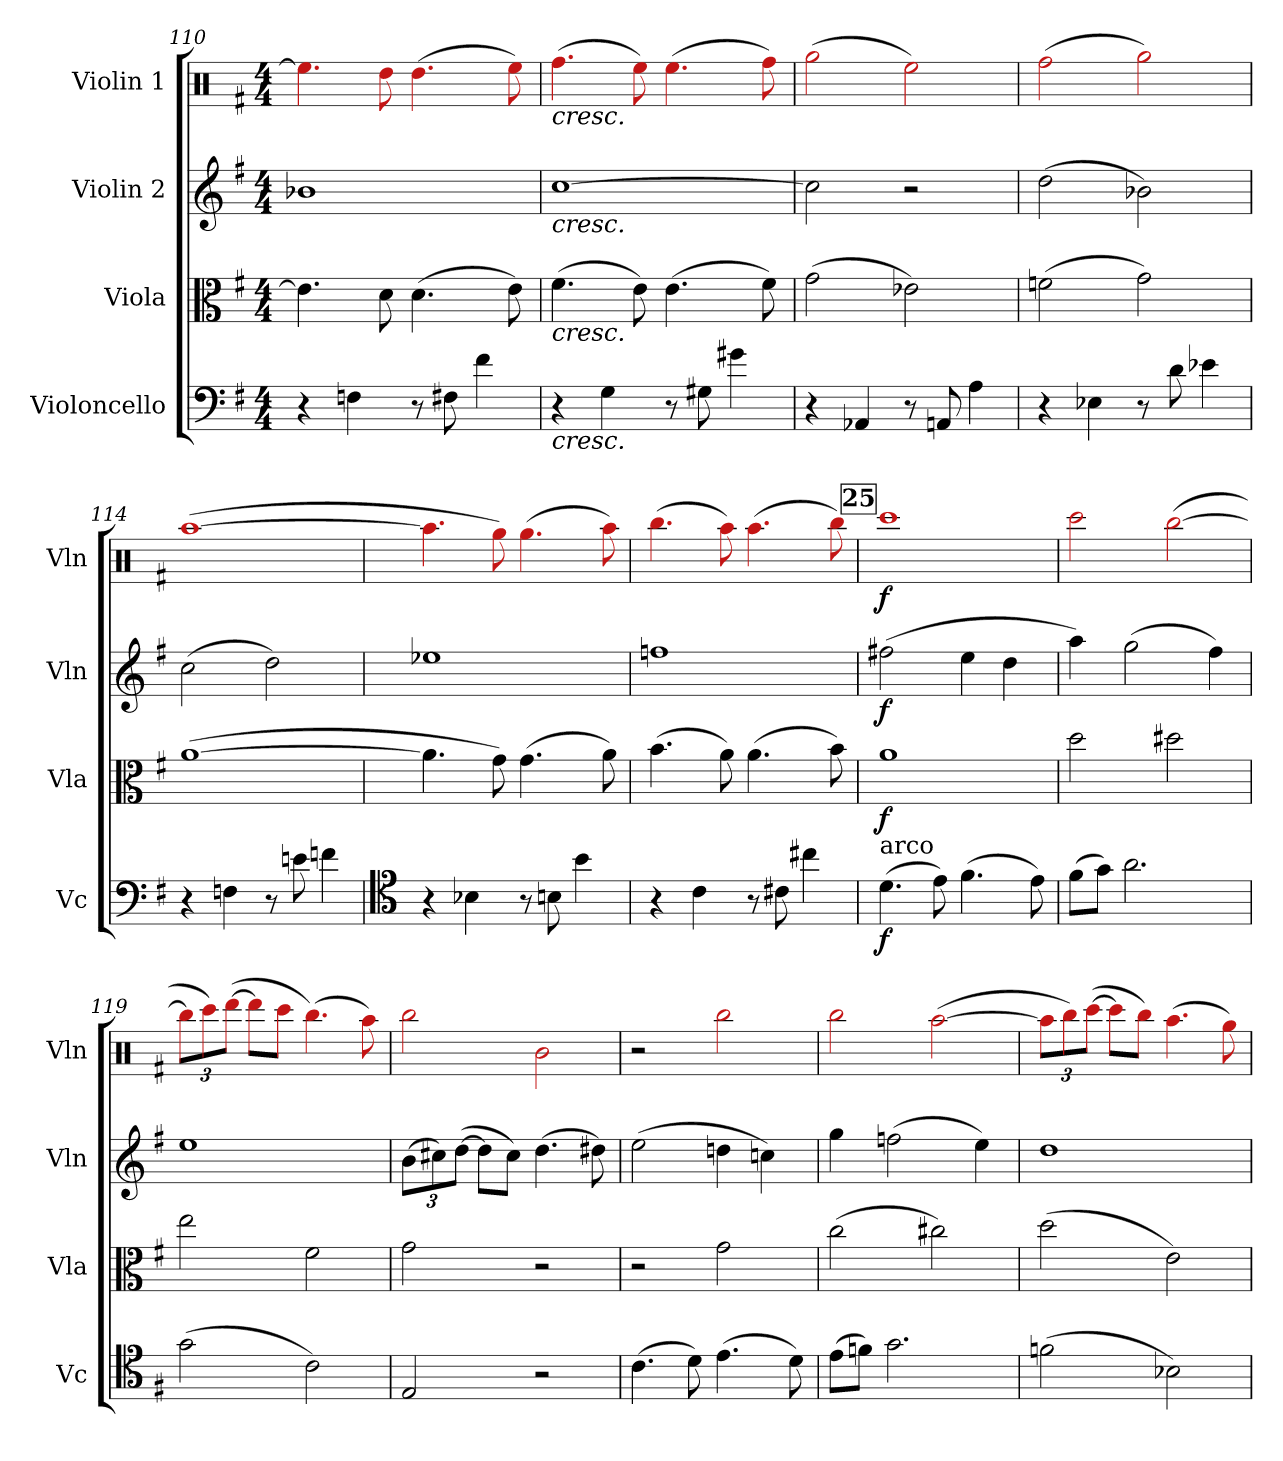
**kern	**dynam	**kern	**dynam	**kern	**dynam	**kern	**dynam
*part4	*part4	*part3	*part3	*part2	*part2	*part1	*part1
*staff4	*staff4	*staff3	*staff3	*staff2	*staff2	*staff1	*staff1
*I"Violoncello	*	*I"Viola	*	*I"Violin 2	*	*I"Violin 1	*
*I'Vc	*	*I'Vla	*	*I'Vln	*	*I'Vln	*
*clefF4	*	*clefC3	*	*clefG2	*	*clefX	*
*k[f#]	*	*k[f#]	*	*k[f#]	*	*k[f#]	*
*M4/4	*	*M4/4	*	*M4/4	*	*M4/4	*
=110	=110	=110	=110	=110	=110	=110	=110
4r	.	4.e\]	.	1b-X	.	4.ee\]	.
4Fn\	.	.	.	.	.	.	.
.	.	8d\	.	.	.	8dd\	.
8r	.	(4.d\	.	.	.	(4.dd\	.
8F#X\	.	.	.	.	.	.	.
4f#\	.	.	.	.	.	.	.
.	.	8e\)	.	.	.	8ee\)	.
=111	=111	=111	=111	=111	=111	=111	=111
!	!	!	!	!	!	!LO:TX:b:i:t=cresc.	!
!	!	!	!	!LO:TX:b:i:t=cresc.	!	!	!
!	!	!LO:TX:b:i:t=cresc.	!	!	!	!	!
!LO:TX:b:i:t=cresc.	!	!	!	!	!	!	!
4r	.	(4.f#\	.	[1cc	.	(4.ff\	.
4G\	.	.	.	.	.	.	.
.	.	8e\)	.	.	.	8ee\)	.
8r	.	(4.e\	.	.	.	(4.ee\	.
8G#X\	.	.	.	.	.	.	.
4g#X\	.	.	.	.	.	.	.
.	.	8f#\)	.	.	.	8ff\)	.
=112	=112	=112	=112	=112	=112	=112	=112
4r	.	(2g\	.	2cc\]	.	(2gg\	.
4AA-X/	.	.	.	.	.	.	.
8r	.	2e-X\)	.	2r	.	2ee-X\)	.
8AAn/	.	.	.	.	.	.	.
4A\	.	.	.	.	.	.	.
!!LO:LB:g=z
=113	=113	=113	=113	=113	=113	=113	=113
4r	.	(2fn\	.	(2dd\	.	(2ffn\	.
4E-X\	.	.	.	.	.	.	.
8r	.	2g\)	.	2b-X\)	.	2gg\)	.
8d\	.	.	.	.	.	.	.
4e-X\	.	.	.	.	.	.	.
=114	=114	=114	=114	=114	=114	=114	=114
4r	.	([1a	.	(2cc\	.	([1aa	.
4Fn\	.	.	.	.	.	.	.
8r	.	.	.	2dd\)	.	.	.
8en\	.	.	.	.	.	.	.
4fn\	.	.	.	.	.	.	.
=115	=115	=115	=115	=115	=115	=115	=115
*clefC4	*	*	*	*	*	*	*
4r	.	4.a\]	.	1ee-X	.	4.aa\]	.
4B-X\	.	.	.	.	.	.	.
.	.	8g\)	.	.	.	8gg\)	.
8r	.	(4.g\	.	.	.	(4.gg\	.
8Bn\	.	.	.	.	.	.	.
4b\	.	.	.	.	.	.	.
.	.	8a\)	.	.	.	8aa\)	.
=116	=116	=116	=116	=116	=116	=116	=116
4r	.	(4.b\	.	1ffn	.	(4.bb\	.
4c\	.	.	.	.	.	.	.
.	.	8a\)	.	.	.	8aa\)	.
8r	.	(4.a\	.	.	.	(4.aa\	.
8c#X\	.	.	.	.	.	.	.
4cc#X\	.	.	.	.	.	.	.
.	.	8b\)	.	.	.	8bb\)	.
!!LO:REH:place=s1:a:B:cj:fs=14:t=25
=117	=117	=117	=117	=117	=117	=117	=117
!LO:TX:a:t=arco	!	!	!	!	!	!	!
!	!LO:DY:b	!	!LO:DY:b	!	!LO:DY:b	!	!LO:DY:b
(4.d\	f	1a	f	(2ff#X\	f	1ccc#X	f
8e\)	.	.	.	.	.	.	.
(4.f#\	.	.	.	4ee\	.	.	.
.	.	.	.	4dd\	.	.	.
8e\)	.	.	.	.	.	.	.
!!LO:LB:g=z
=118	=118	=118	=118	=118	=118	=118	=118
(8f#\L	.	2dd\	.	4aa\)	.	2cccn\	.
8g\J)	.	.	.	.	.	.	.
2.a\	.	.	.	(2gg\	.	.	.
.	.	2dd#X\	.	.	.	([2bb\	.
.	.	.	.	4ff#\)	.	.	.
=119	=119	=119	=119	=119	=119	=119	=119
*	*	*	*	*	*	*Xbrackettup	*
(2g\	.	2ee\	.	1ee	.	12bb\L]	.
.	.	.	.	.	.	12ccc\)	.
.	.	.	.	.	.	([12ddd\J	.
.	.	.	.	.	.	8ddd\L]	.
.	.	.	.	.	.	8ccc\J	.
2c\)	.	2f#\	.	.	.	(4.bb\)	.
.	.	.	.	.	.	8aa\)	.
=120	=120	=120	=120	=120	=120	=120	=120
*	*	*	*	*Xbrackettup	*	*	*
2E/	.	2g\	.	(12b\L	.	2bb\	.
.	.	.	.	12cc#X\)	.	.	.
.	.	.	.	([12dd\J	.	.	.
.	.	.	.	8dd\L]	.	.	.
.	.	.	.	8cc#\J)	.	.	.
2r	.	2r	.	(4.dd\	.	2b\	.
.	.	.	.	8dd#X\)	.	.	.
=121	=121	=121	=121	=121	=121	=121	=121
(4.c\	.	2r	.	(2ee\	.	2r	.
8d\)	.	.	.	.	.	.	.
(4.e\	.	2g\	.	4ddn\	.	2bb\	.
.	.	.	.	4ccn\)	.	.	.
8d\)	.	.	.	.	.	.	.
=122	=122	=122	=122	=122	=122	=122	=122
(8e\L	.	(2cc\	.	4gg\	.	2bb-X\	.
8fn\J)	.	.	.	.	.	.	.
2.g\	.	.	.	(2ffn\	.	.	.
.	.	2cc#X\)	.	.	.	([2aa\	.
.	.	.	.	4ee\)	.	.	.
!!LO:LB:g=z
=123	=123	=123	=123	=123	=123	=123	=123
*	*	*	*	*^	*	*	*
(2fn\	.	(2dd\	.	2ryy	1dd	.	12aa\L]	.
.	.	.	.	.	.	.	12bb-X\)	.
.	.	.	.	.	.	.	([12ccc\J	.
.	.	.	.	.	.	.	8ccc\L]	.
.	.	.	.	.	.	.	8bb\J)	.
2B-X\)	.	2e\)	.	2ryy	.	.	(4.aa\	.
.	.	.	.	.	.	.	8gg\)	.
*	*	*	*	*v	*v	*	*	*
=	=	=	=	=	=	=	=
*-	*-	*-	*-	*-	*-	*-	*-
